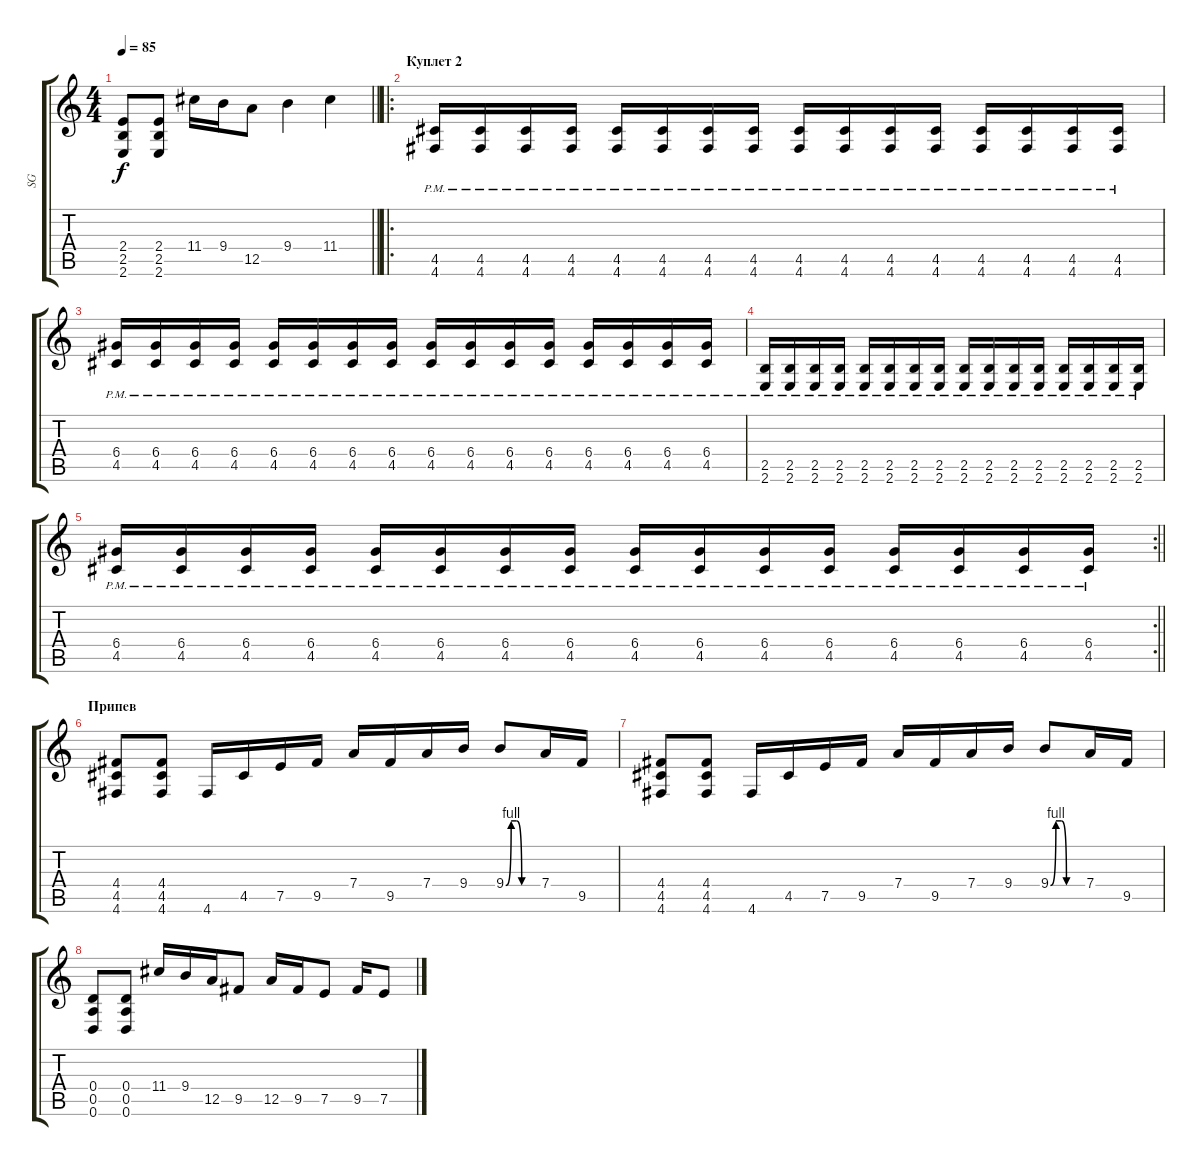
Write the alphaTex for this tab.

\track ("SG" "SG") {instrument overdrivenguitar}
\staff {score tabs}
\tuning (E4 B3 G3 D3 A2 D2) {hide}
\ts (4 4)
\tempo 85
\clef g2
\barLineRight lightlight
\ks c
(2.4 2.5 2.6).8{dy f} (2.4 2.5 2.6).8 11.4.16 9.4.16 12.5.8 9.4.4 11.4.4 |
\ro
\section ("" "Куплет 2")
(4.5{pm} 4.6{pm}).16 (4.5{pm} 4.6{pm}).16 (4.5{pm} 4.6{pm}).16 (4.5{pm} 4.6{pm}).16 (4.5{pm} 4.6{pm}).16 (4.5{pm} 4.6{pm}).16 (4.5{pm} 4.6{pm}).16 (4.5{pm} 4.6{pm}).16 (4.5{pm} 4.6{pm}).16 (4.5{pm} 4.6{pm}).16 (4.5{pm} 4.6{pm}).16 (4.5{pm} 4.6{pm}).16 (4.5{pm} 4.6{pm}).16 (4.5{pm} 4.6{pm}).16 (4.5{pm} 4.6{pm}).16 (4.5{pm} 4.6{pm}).16 |
(6.4{pm} 4.5{pm}).16 (6.4{pm} 4.5{pm}).16 (6.4{pm} 4.5{pm}).16 (6.4{pm} 4.5{pm}).16 (6.4{pm} 4.5{pm}).16 (6.4{pm} 4.5{pm}).16 (6.4{pm} 4.5{pm}).16 (6.4{pm} 4.5{pm}).16 (6.4{pm} 4.5{pm}).16 (6.4{pm} 4.5{pm}).16 (6.4{pm} 4.5{pm}).16 (6.4{pm} 4.5{pm}).16 (6.4{pm} 4.5{pm}).16 (6.4{pm} 4.5{pm}).16 (6.4{pm} 4.5{pm}).16 (6.4{pm} 4.5{pm}).16 |
(2.5{pm} 2.6{pm}).16 (2.5{pm} 2.6{pm}).16 (2.5{pm} 2.6{pm}).16 (2.5{pm} 2.6{pm}).16 (2.5{pm} 2.6{pm}).16 (2.5{pm} 2.6{pm}).16 (2.5{pm} 2.6{pm}).16 (2.5{pm} 2.6{pm}).16 (2.5{pm} 2.6{pm}).16 (2.5{pm} 2.6{pm}).16 (2.5{pm} 2.6{pm}).16 (2.5{pm} 2.6{pm}).16 (2.5{pm} 2.6{pm}).16 (2.5{pm} 2.6{pm}).16 (2.5{pm} 2.6{pm}).16 (2.5{pm} 2.6{pm}).16 |
\rc 2
\barLineRight lightlight
(6.4{pm} 4.5{pm}).16 (6.4{pm} 4.5{pm}).16 (6.4{pm} 4.5{pm}).16 (6.4{pm} 4.5{pm}).16 (6.4{pm} 4.5{pm}).16 (6.4{pm} 4.5{pm}).16 (6.4{pm} 4.5{pm}).16 (6.4{pm} 4.5{pm}).16 (6.4{pm} 4.5{pm}).16 (6.4{pm} 4.5{pm}).16 (6.4{pm} 4.5{pm}).16 (6.4{pm} 4.5{pm}).16 (6.4{pm} 4.5{pm}).16 (6.4{pm} 4.5{pm}).16 (6.4{pm} 4.5{pm}).16 (6.4{pm} 4.5{pm}).16 |
\section ("" "Припев")
(4.4 4.5 4.6).8 (4.4 4.5 4.6).8 4.6.16 4.5.16 7.5.16 9.5.16 7.4.16 9.5.16 7.4.16 9.4.16 9.4{be (custom 0 0 10 4 20 4 30 0 60 0)}.8 7.4.16 9.5.16 |
(4.4 4.5 4.6).8 (4.4 4.5 4.6).8 4.6.16 4.5.16 7.5.16 9.5.16 7.4.16 9.5.16 7.4.16 9.4.16 9.4{be (custom 0 0 10 4 20 4 30 0 60 0)}.8 7.4.16 9.5.16 |
(0.4 0.5 0.6).8 (0.4 0.5 0.6).8 11.4.16 9.4.16 12.5.16 9.5.8 12.5.16 9.5.16 7.5.8 9.5.16 7.5.8
